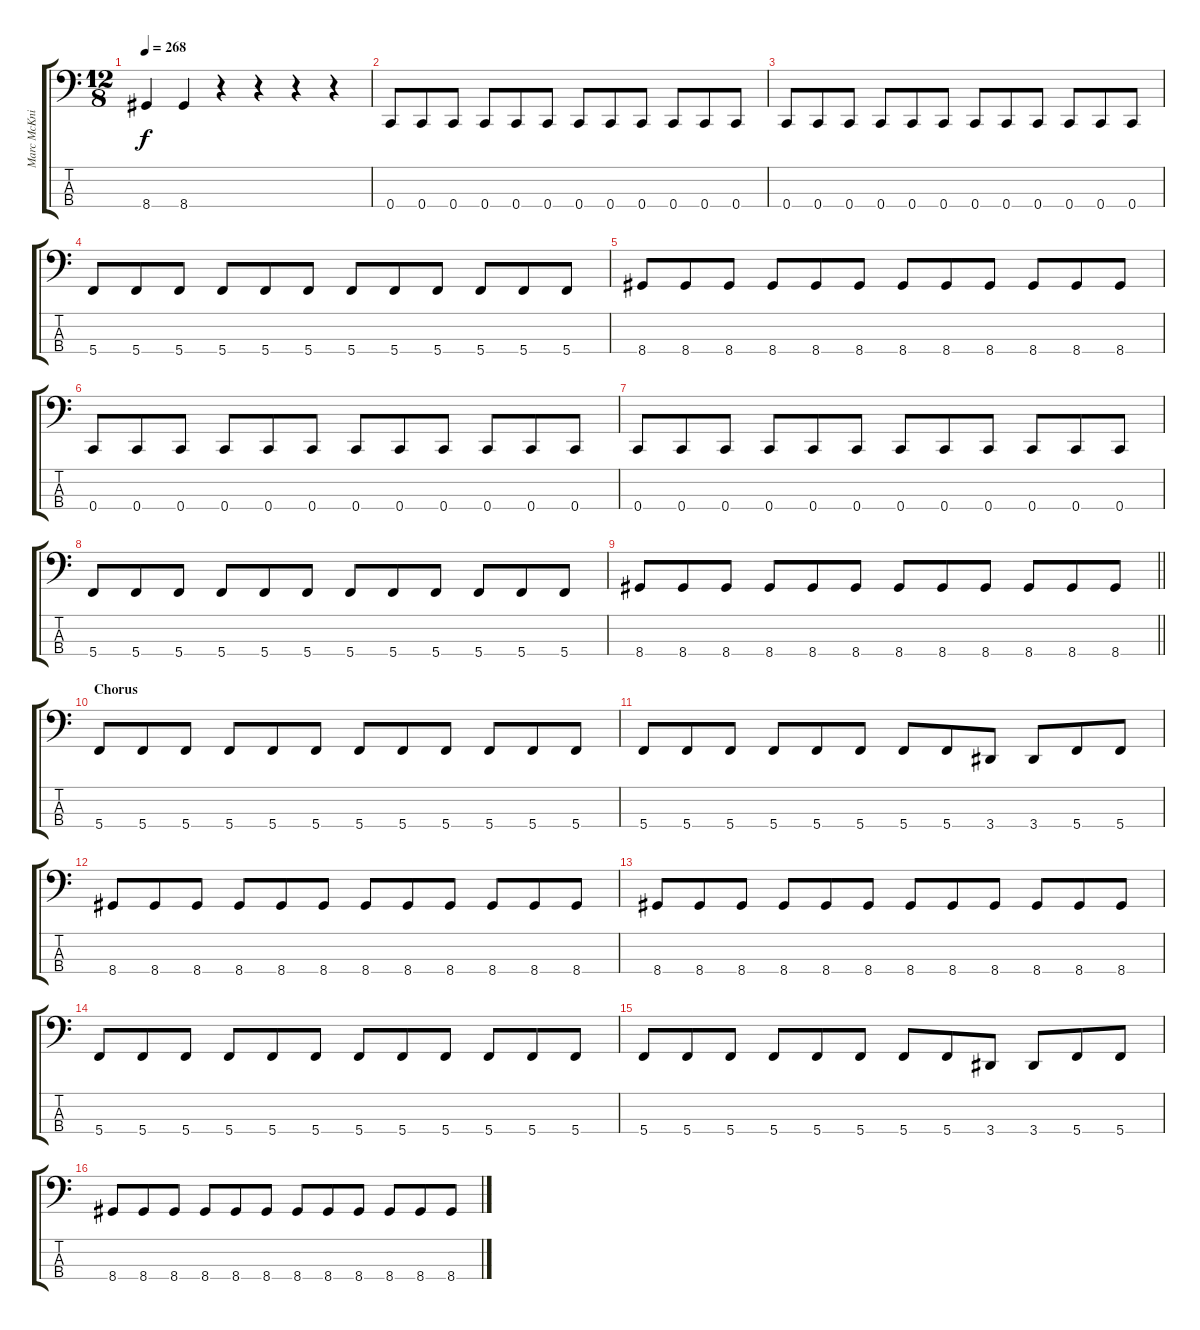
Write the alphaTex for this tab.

\track ("Marc McKnight" "Marc McKni") {instrument electricbasspick}
\staff {score tabs}
\tuning (F2 C2 G1 C1) {hide}
\ts (12 8)
\tempo 268
\clef f4
\ks c
8.4.4{dy f} 8.4.4 r.4 r.4 r.4 r.4 |
0.4.8 0.4.8 0.4.8 0.4.8 0.4.8 0.4.8 0.4.8 0.4.8 0.4.8 0.4.8 0.4.8 0.4.8 |
0.4.8 0.4.8 0.4.8 0.4.8 0.4.8 0.4.8 0.4.8 0.4.8 0.4.8 0.4.8 0.4.8 0.4.8 |
5.4.8 5.4.8 5.4.8 5.4.8 5.4.8 5.4.8 5.4.8 5.4.8 5.4.8 5.4.8 5.4.8 5.4.8 |
8.4.8 8.4.8 8.4.8 8.4.8 8.4.8 8.4.8 8.4.8 8.4.8 8.4.8 8.4.8 8.4.8 8.4.8 |
0.4.8 0.4.8 0.4.8 0.4.8 0.4.8 0.4.8 0.4.8 0.4.8 0.4.8 0.4.8 0.4.8 0.4.8 |
0.4.8 0.4.8 0.4.8 0.4.8 0.4.8 0.4.8 0.4.8 0.4.8 0.4.8 0.4.8 0.4.8 0.4.8 |
5.4.8 5.4.8 5.4.8 5.4.8 5.4.8 5.4.8 5.4.8 5.4.8 5.4.8 5.4.8 5.4.8 5.4.8 |
\barLineRight lightlight
8.4.8 8.4.8 8.4.8 8.4.8 8.4.8 8.4.8 8.4.8 8.4.8 8.4.8 8.4.8 8.4.8 8.4.8 |
\section ("" "Chorus")
5.4.8 5.4.8 5.4.8 5.4.8 5.4.8 5.4.8 5.4.8 5.4.8 5.4.8 5.4.8 5.4.8 5.4.8 |
5.4.8 5.4.8 5.4.8 5.4.8 5.4.8 5.4.8 5.4.8 5.4.8 3.4.8 3.4.8 5.4.8 5.4.8 |
8.4.8 8.4.8 8.4.8 8.4.8 8.4.8 8.4.8 8.4.8 8.4.8 8.4.8 8.4.8 8.4.8 8.4.8 |
8.4.8 8.4.8 8.4.8 8.4.8 8.4.8 8.4.8 8.4.8 8.4.8 8.4.8 8.4.8 8.4.8 8.4.8 |
5.4.8 5.4.8 5.4.8 5.4.8 5.4.8 5.4.8 5.4.8 5.4.8 5.4.8 5.4.8 5.4.8 5.4.8 |
5.4.8 5.4.8 5.4.8 5.4.8 5.4.8 5.4.8 5.4.8 5.4.8 3.4.8 3.4.8 5.4.8 5.4.8 |
8.4.8 8.4.8 8.4.8 8.4.8 8.4.8 8.4.8 8.4.8 8.4.8 8.4.8 8.4.8 8.4.8 8.4.8
